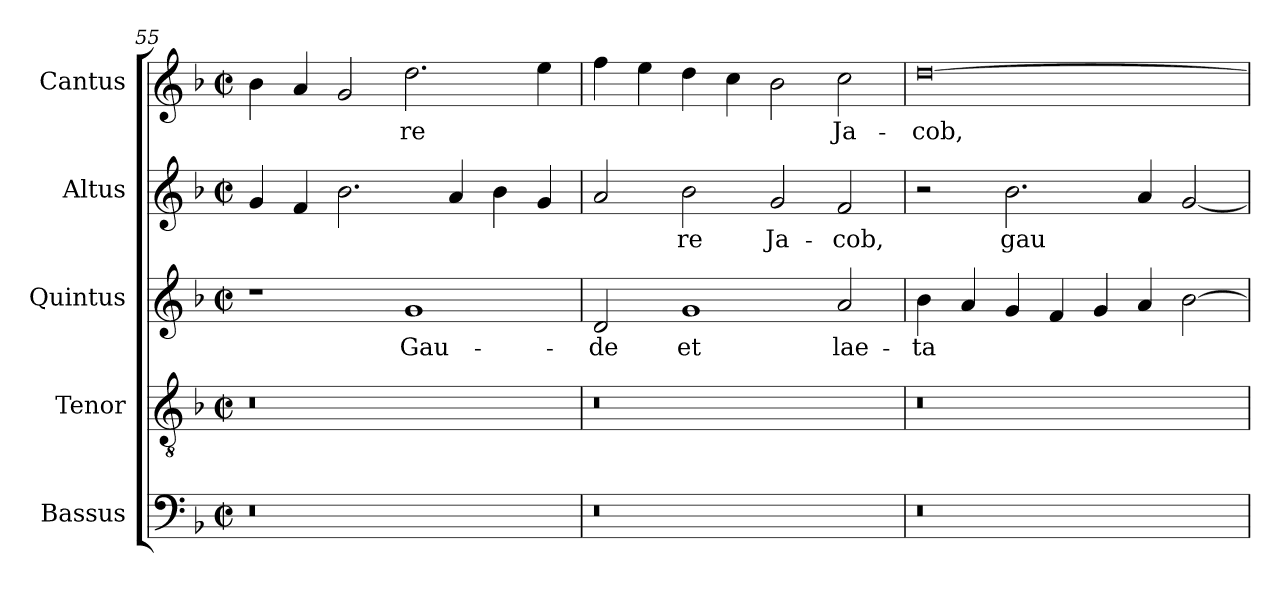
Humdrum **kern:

**kern	**kern	**kern	**text	**kern	**text	**kern	**text
*part5	*part4	*part3	*part3	*part2	*part2	*part1	*part1
*staff5	*staff4	*staff3	*staff3	*staff2	*staff2	*staff1	*staff1
*I"Bassus	*I"Tenor	*I"Quintus	*	*I"Altus	*	*I"Cantus	*
*clefF4	*clefGv2	*clefG2	*	*clefG2	*	*clefG2	*
*k[b-]	*k[b-]	*k[b-]	*	*k[b-]	*	*k[b-]	*
*F:	*F:	*F:	*	*F:	*	*F:	*
*M2/2	*M2/2	*M2/2	*	*M2/2	*	*M2/2	*
*met(c|)	*met(c|)	*met(c|)	*	*met(c|)	*	*met(c|)	*
=55	=55	=55	=55	=55	=55	=55	=55
!	!	!	!	!	!LO:LY:b:cj	!	!LO:LY:b:cj
0r	0r	1r	.	4g/	--	4b-\	--
!	!	!	!	!	!LO:LY:b:cj	!	!LO:LY:b:cj
.	.	.	.	4f/	--	4a/	--
!	!	!	!	!	!LO:LY:b:cj	!	!LO:LY:b:cj
.	.	.	.	2.b-\	--	2g/	--
!	!	!	!LO:LY:b:cj	!	!	!	!LO:LY:b:cj
.	.	1g	Gau-	.	.	2.dd\	-re
!	!	!	!	!	!LO:LY:b:cj	!	!
.	.	.	.	4a/	--	.	.
!	!	!	!	!	!LO:LY:b:cj	!	!
.	.	.	.	4b-\	--	.	.
!	!	!	!	!	!LO:LY:b:cj	!	!LO:LY:b:cj
.	.	.	.	4g/	--	4ee\	.
=56	=56	=56	=56	=56	=56	=56	=56
!	!	!	!LO:LY:b:cj	!	!LO:LY:b:cj	!	!LO:LY:b:cj
0r	0r	2d/	-de	2a/	--	4ff\	.
!	!	!	!	!	!	!	!LO:LY:b:cj
.	.	.	.	.	.	4ee\	.
!	!	!	!LO:LY:b:cj	!	!LO:LY:b:cj	!	!LO:LY:b:cj
.	.	1g	et	2b-\	-re	4dd\	.
!	!	!	!	!	!	!	!LO:LY:b:cj
.	.	.	.	.	.	4cc\	.
!	!	!	!	!	!LO:LY:b:cj	!	!LO:LY:b:cj
.	.	.	.	2g/	Ja-	2b-\	.
!	!	!	!LO:LY:b:cj	!	!LO:LY:b:cj	!	!LO:LY:b:cj
.	.	2a/	lae-	2f/	-cob,	2cc\	Ja-
!!LO:LB:g=z
=57	=57	=57	=57	=57	=57	=57	=57
!	!	!	!LO:LY:b:cj	!	!	!	!LO:LY:b:cj
0r	0r	4b-\	-ta	2r	.	[>0dd	-cob,
!	!	!	!LO:LY:b:cj	!	!	!	!
.	.	4a/	.	.	.	.	.
!	!	!	!LO:LY:b:cj	!	!LO:LY:b:cj	!	!
.	.	4g/	.	2.b-\	gau	.	.
!	!	!	!LO:LY:b:cj	!	!	!	!
.	.	4f/	.	.	.	.	.
!	!	!	!LO:LY:b:cj	!	!	!	!
.	.	4g/	.	.	.	.	.
!	!	!	!LO:LY:b:cj	!	!LO:LY:b:cj	!	!
.	.	4a/	.	4a/	.	.	.
!	!	!	!LO:LY:b:cj	!	!LO:LY:b:cj	!	!
.	.	[>2b-\	.	[<2g/	.	.	.
=	=	=	=	=	=	=	=
*-	*-	*-	*-	*-	*-	*-	*-
